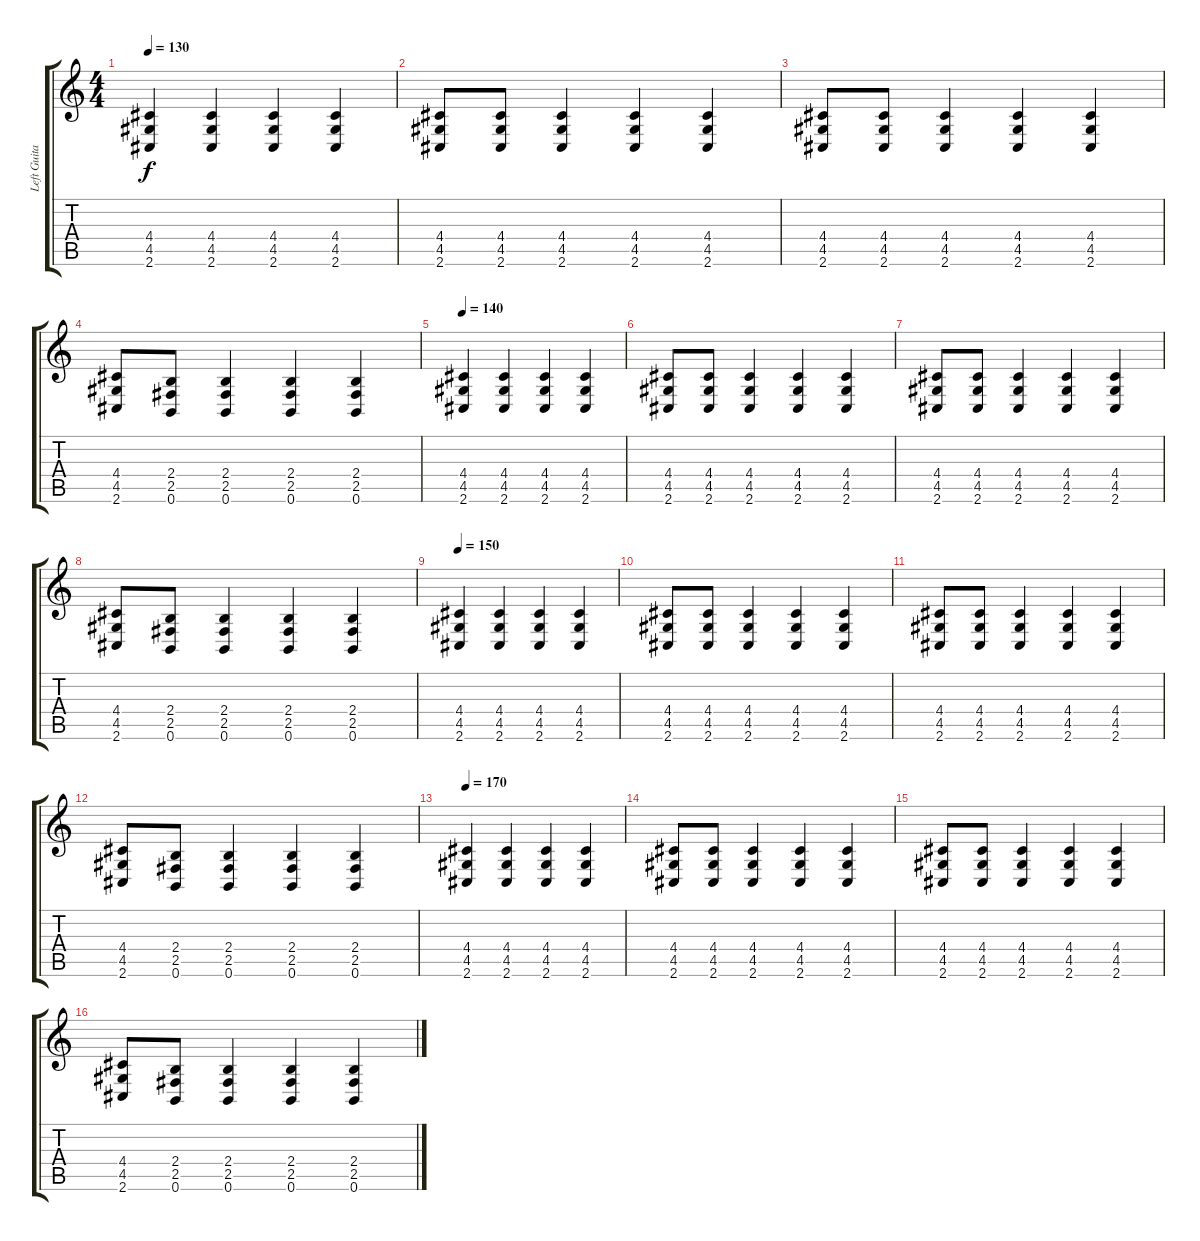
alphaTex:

\track ("Left Guitar" "Left Guita") {instrument distortionguitar}
\staff {score tabs}
\tuning (B3 Gb3 D3 A2 E2 B1) {hide}
\ts (4 4)
\tempo 130
\clef g2
\ks c
(4.4 4.5 2.6).4{dy f} (4.4 4.5 2.6).4 (4.4 4.5 2.6).4 (4.4 4.5 2.6).4 |
(4.4 4.5 2.6).8 (4.4 4.5 2.6).8 (4.4 4.5 2.6).4 (4.4 4.5 2.6).4 (4.4 4.5 2.6).4 |
(4.4 4.5 2.6).8 (4.4 4.5 2.6).8 (4.4 4.5 2.6).4 (4.4 4.5 2.6).4 (4.4 4.5 2.6).4 |
(4.4 4.5 2.6).8 (2.4 2.5 0.6).8 (2.4 2.5 0.6).4 (2.4 2.5 0.6).4 (2.4 2.5 0.6).4 |
\tempo 140
(4.4 4.5 2.6).4 (4.4 4.5 2.6).4 (4.4 4.5 2.6).4 (4.4 4.5 2.6).4 |
(4.4 4.5 2.6).8 (4.4 4.5 2.6).8 (4.4 4.5 2.6).4 (4.4 4.5 2.6).4 (4.4 4.5 2.6).4 |
(4.4 4.5 2.6).8 (4.4 4.5 2.6).8 (4.4 4.5 2.6).4 (4.4 4.5 2.6).4 (4.4 4.5 2.6).4 |
(4.4 4.5 2.6).8 (2.4 2.5 0.6).8 (2.4 2.5 0.6).4 (2.4 2.5 0.6).4 (2.4 2.5 0.6).4 |
\tempo 150
(4.4 4.5 2.6).4 (4.4 4.5 2.6).4 (4.4 4.5 2.6).4 (4.4 4.5 2.6).4 |
(4.4 4.5 2.6).8 (4.4 4.5 2.6).8 (4.4 4.5 2.6).4 (4.4 4.5 2.6).4 (4.4 4.5 2.6).4 |
(4.4 4.5 2.6).8 (4.4 4.5 2.6).8 (4.4 4.5 2.6).4 (4.4 4.5 2.6).4 (4.4 4.5 2.6).4 |
(4.4 4.5 2.6).8 (2.4 2.5 0.6).8 (2.4 2.5 0.6).4 (2.4 2.5 0.6).4 (2.4 2.5 0.6).4 |
\tempo 170
(4.4 4.5 2.6).4 (4.4 4.5 2.6).4 (4.4 4.5 2.6).4 (4.4 4.5 2.6).4 |
(4.4 4.5 2.6).8 (4.4 4.5 2.6).8 (4.4 4.5 2.6).4 (4.4 4.5 2.6).4 (4.4 4.5 2.6).4 |
(4.4 4.5 2.6).8 (4.4 4.5 2.6).8 (4.4 4.5 2.6).4 (4.4 4.5 2.6).4 (4.4 4.5 2.6).4 |
(4.4 4.5 2.6).8 (2.4 2.5 0.6).8 (2.4 2.5 0.6).4 (2.4 2.5 0.6).4 (2.4 2.5 0.6).4
